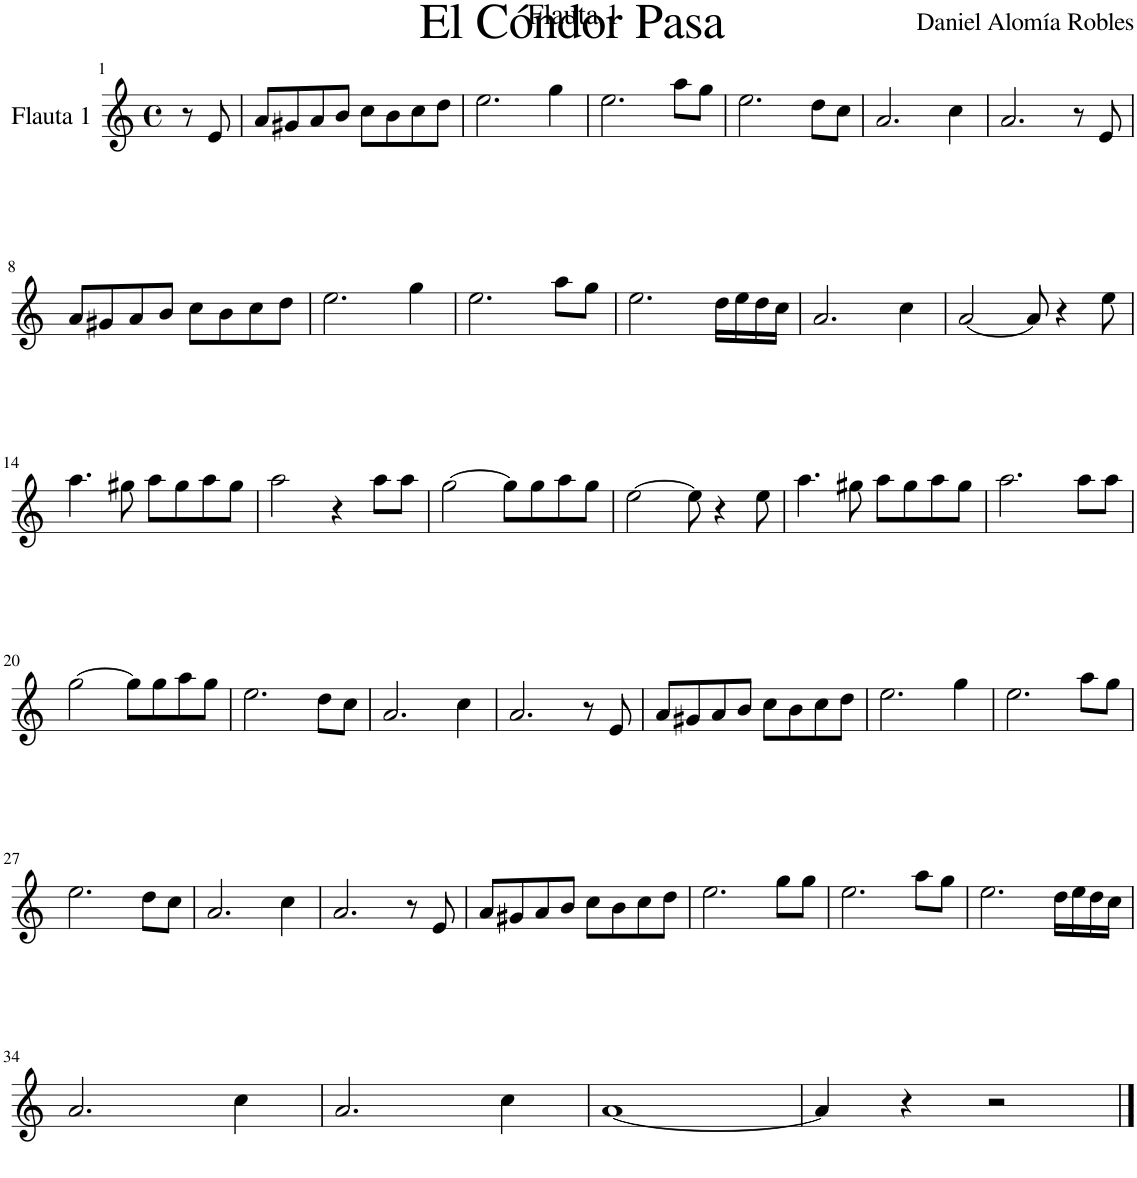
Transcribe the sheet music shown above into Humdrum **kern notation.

**kern
*part1
*staff1
*I"Flauta 1
*I'Fl
*clefG2
*k[]
*M4/4
*met(c)
=1
8r
8e/
=2
8a/L
8g#X/
8a/
8b/J
8cc\L
8b\
8cc\
8dd\J
=3
2.ee\
4gg\
=4
2.ee\
8aa\L
8gg\J
=5
2.ee\
8dd\L
8cc\J
=6
2.a/
4cc\
=7
2.a/
8r
8e/
!!LO:LB:g=z
=8
8a/L
8g#X/
8a/
8b/J
8cc\L
8b\
8cc\
8dd\J
=9
2.ee\
4gg\
=10
2.ee\
8aa\L
8gg\J
=11
2.ee\
16dd\LL
16ee\
16dd\
16cc\JJ
=12
2.a/
4cc\
=13
[2a/
8a/]
4r
8ee\
!!LO:LB:g=z
=14
4.aa\
8gg#X\
8aa\L
8gg#\
8aa\
8gg#\J
=15
2aa\
4r
8aa\L
8aa\J
=16
[2gg\
8gg\L]
8gg\
8aa\
8gg\J
=17
[2ee\
8ee\]
4r
8ee\
=18
4.aa\
8gg#X\
8aa\L
8gg#\
8aa\
8gg#\J
=19
2.aa\
8aa\L
8aa\J
!!LO:LB:g=z
=20
[2gg\
8gg\L]
8gg\
8aa\
8gg\J
=21
2.ee\
8dd\L
8cc\J
=22
2.a/
4cc\
=23
2.a/
8r
8e/
=24
8a/L
8g#X/
8a/
8b/J
8cc\L
8b\
8cc\
8dd\J
=25
2.ee\
4gg\
=26
2.ee\
8aa\L
8gg\J
!!LO:LB:g=z
=27
2.ee\
8dd\L
8cc\J
=28
2.a/
4cc\
=29
2.a/
8r
8e/
=30
8a/L
8g#X/
8a/
8b/J
8cc\L
8b\
8cc\
8dd\J
=31
2.ee\
8gg\L
8gg\J
=32
2.ee\
8aa\L
8gg\J
=33
2.ee\
16dd\LL
16ee\
16dd\
16cc\JJ
!!LO:LB:g=z
=34
2.a/
4cc\
=35
2.a/
4cc\
=36
[1a
=37
4a/]
4r
2r
==
*-
